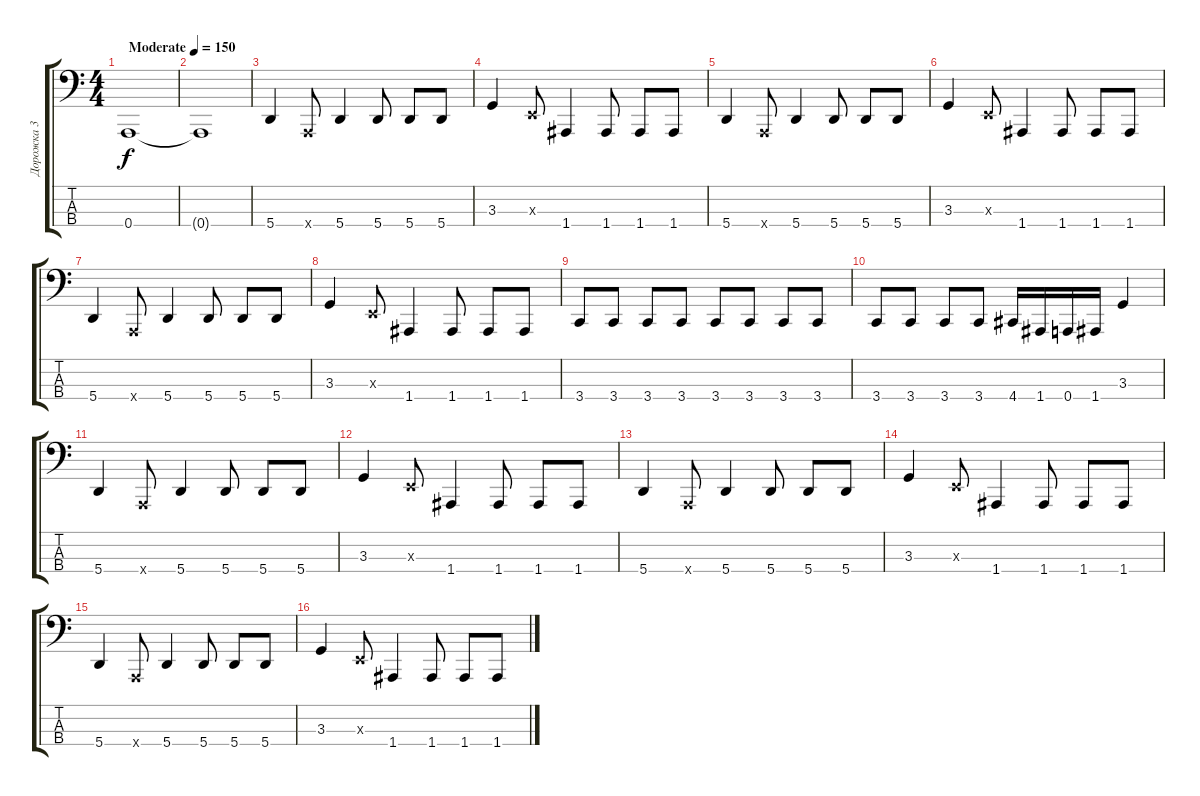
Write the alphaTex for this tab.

\track ("Дорожка 3" "Дорожка 3") {instrument electricbasspick}
\staff {score tabs}
\tuning (D2 A1 E1 A0) {hide}
\ts (4 4)
\tempo (150 "Moderate")
\clef f4
\ks c
0.4.1{dy f instrument electricbasspick} |
0.4{t}.1 |
5.4.4 0.4{x}.8 5.4.4 5.4.8 5.4.8 5.4.8 |
3.3.4 0.3{x}.8 1.4.4 1.4.8 1.4.8 1.4.8 |
5.4.4 0.4{x}.8 5.4.4 5.4.8 5.4.8 5.4.8 |
3.3.4 0.3{x}.8 1.4.4 1.4.8 1.4.8 1.4.8 |
5.4.4 0.4{x}.8 5.4.4 5.4.8 5.4.8 5.4.8 |
3.3.4 0.3{x}.8 1.4.4 1.4.8 1.4.8 1.4.8 |
3.4.8 3.4.8 3.4.8 3.4.8 3.4.8 3.4.8 3.4.8 3.4.8 |
3.4.8 3.4.8 3.4.8 3.4.8 4.4.16 1.4.16 0.4.16 1.4.16 3.3.4 |
5.4.4 0.4{x}.8 5.4.4 5.4.8 5.4.8 5.4.8 |
3.3.4 0.3{x}.8 1.4.4 1.4.8 1.4.8 1.4.8 |
5.4.4 0.4{x}.8 5.4.4 5.4.8 5.4.8 5.4.8 |
3.3.4 0.3{x}.8 1.4.4 1.4.8 1.4.8 1.4.8 |
5.4.4 0.4{x}.8 5.4.4 5.4.8 5.4.8 5.4.8 |
3.3.4 0.3{x}.8 1.4.4 1.4.8 1.4.8 1.4.8
